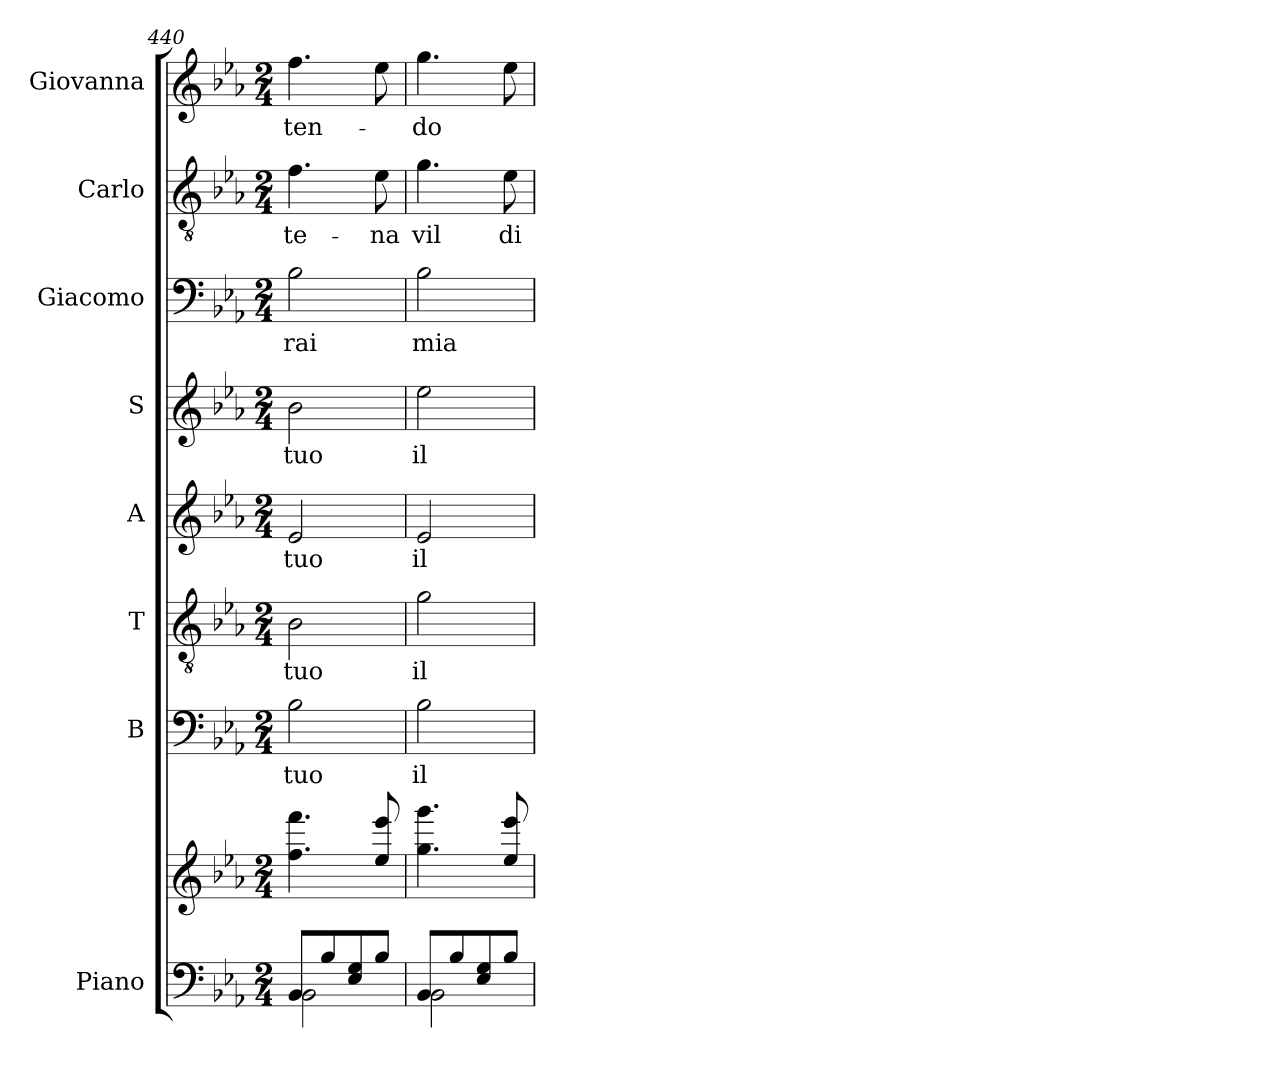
**kern	**kern	**kern	**text	**kern	**text	**kern	**text	**kern	**text	**kern	**text	**kern	**text	**kern	**text
*part8	*part8	*part7	*part7	*part6	*part6	*part5	*part5	*part4	*part4	*part3	*part3	*part2	*part2	*part1	*part1
*staff9	*staff8	*staff7	*staff7	*staff6	*staff6	*staff5	*staff5	*staff4	*staff4	*staff3	*staff3	*staff2	*staff2	*staff1	*staff1
*I"Piano	*	*I"B	*	*I"T	*	*I"A	*	*I"S	*	*I"Giacomo	*	*I"Carlo	*	*I"Giovanna	*
*I'Pno	*	*I'B	*	*I'T	*	*I'A	*	*I'S	*	*	*	*	*	*	*
*clefF4	*clefG2	*clefF4	*	*clefGv2	*	*clefG2	*	*clefG2	*	*clefF4	*	*clefGv2	*	*clefG2	*
*k[b-e-a-]	*k[b-e-a-]	*k[b-e-a-]	*	*k[b-e-a-]	*	*k[b-e-a-]	*	*k[b-e-a-]	*	*k[b-e-a-]	*	*k[b-e-a-]	*	*k[b-e-a-]	*
*M2/4	*M2/4	*M2/4	*	*M2/4	*	*M2/4	*	*M2/4	*	*M2/4	*	*M2/4	*	*M2/4	*
=440	=440	=440	=440	=440	=440	=440	=440	=440	=440	=440	=440	=440	=440	=440	=440
*^	*	*	*	*	*	*	*	*	*	*	*	*	*	*	*
!	!	!	!	!LO:LY:b	!	!LO:LY:b	!	!LO:LY:b	!	!LO:LY:b	!	!LO:LY:b	!	!LO:LY:b	!	!LO:LY:b
8BB-/L	2BB-\	4.ff\ 4.fff\	2B-\	tuo	2B-\	tuo	2e-/	tuo	2b-\	tuo	2B-\	-rai	4.f\	-te-	4.ff\	-ten-
8B-/	.	.	.	.	.	.	.	.	.	.	.	.	.	.	.	.
8E-/ 8G/	.	.	.	.	.	.	.	.	.	.	.	.	.	.	.	.
!	!	!	!	!	!	!	!	!	!	!	!	!	!	!LO:LY:b	!	!
8B-/J	.	8ee-/ 8eee-/	.	.	.	.	.	.	.	.	.	.	8e-\	-na	8ee-\	.
=441	=441	=441	=441	=441	=441	=441	=441	=441	=441	=441	=441	=441	=441	=441	=441	=441
!	!	!	!	!LO:LY:b	!	!LO:LY:b	!	!LO:LY:b	!	!LO:LY:b	!	!LO:LY:b	!	!LO:LY:b	!	!LO:LY:b
8BB-/L	2BB-\	4.gg\ 4.ggg\	2B-\	il	2g\	il	2e-/	il	2ee-\	il	2B-\	mia	4.g\	vil	4.gg\	-do
8B-/	.	.	.	.	.	.	.	.	.	.	.	.	.	.	.	.
8E-/ 8G/	.	.	.	.	.	.	.	.	.	.	.	.	.	.	.	.
!	!	!	!	!	!	!	!	!	!	!	!	!	!	!LO:LY:b	!	!
8B-/J	.	8ee-/ 8eee-/	.	.	.	.	.	.	.	.	.	.	8e-\	di	8ee-\	.
*v	*v	*	*	*	*	*	*	*	*	*	*	*	*	*	*	*
=	=	=	=	=	=	=	=	=	=	=	=	=	=	=	=
*-	*-	*-	*-	*-	*-	*-	*-	*-	*-	*-	*-	*-	*-	*-	*-
